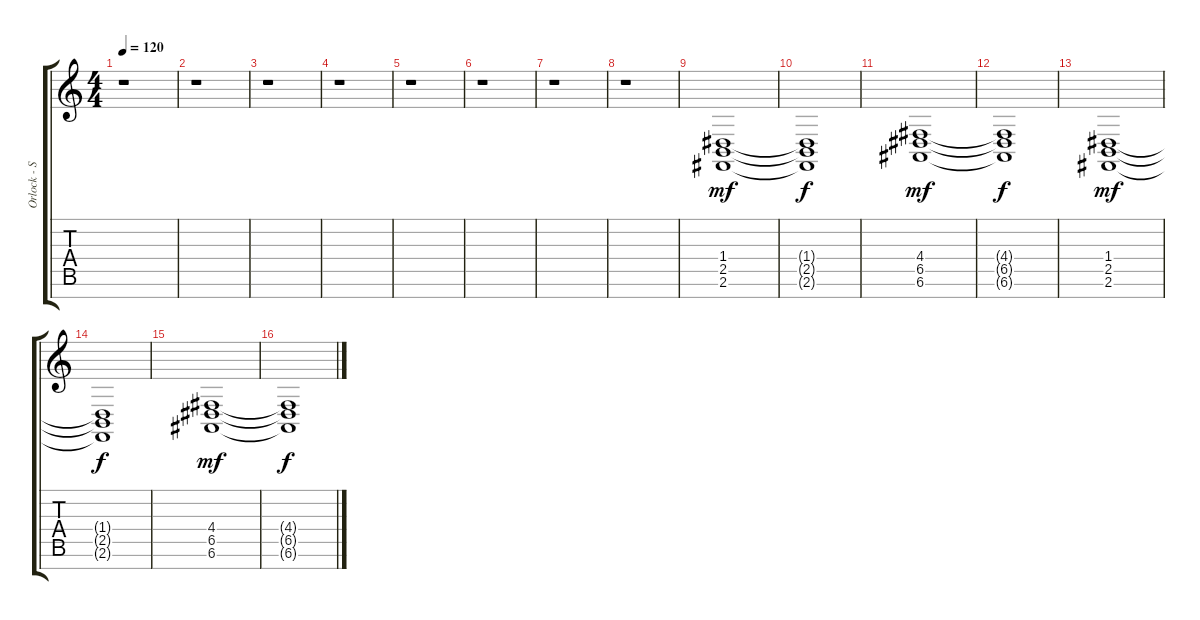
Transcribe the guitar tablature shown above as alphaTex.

\track ("Orlock - Synth" "Orlock - S") {instrument choiraahs}
\staff {score tabs}
\tuning (E4 B3 G3 D3 A2 E2 B1) {hide}
\ts (4 4)
\tempo 120
\clef g2
\ks c
r.1{dy mf instrument choiraahs} |
r.1 |
r.1 |
r.1 |
r.1 |
r.1 |
r.1 |
r.1 |
(1.4 2.5 2.6).1 |
(1.4{t} 2.5{t} 2.6{t}).1{dy f} |
(4.4 6.5 6.6).1{dy mf} |
(4.4{t} 6.5{t} 6.6{t}).1{dy f} |
(1.4 2.5 2.6).1{dy mf} |
(1.4{t} 2.5{t} 2.6{t}).1{dy f} |
(4.4 6.5 6.6).1{dy mf} |
(4.4{t} 6.5{t} 6.6{t}).1{dy f}
